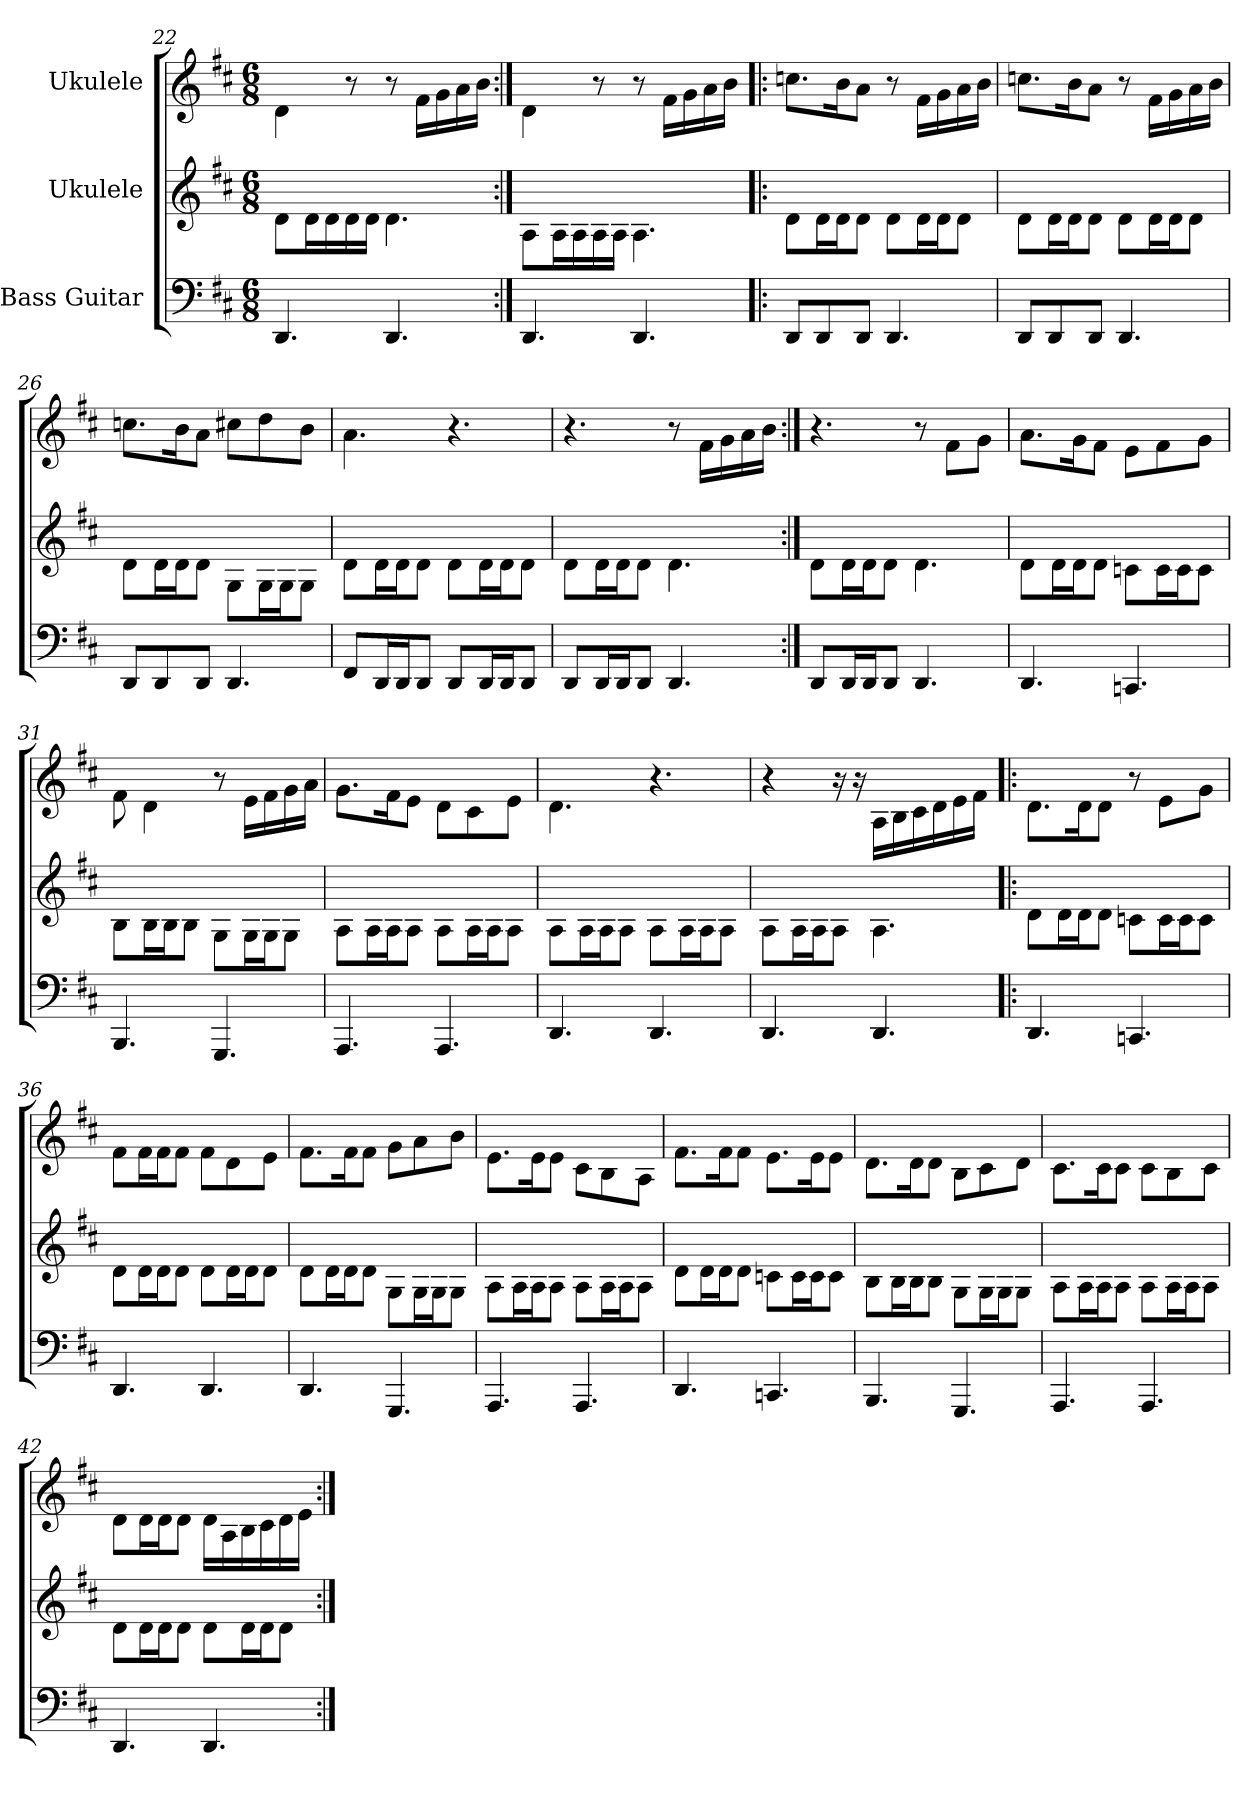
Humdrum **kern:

**kern	**kern	**kern
*part3	*part2	*part1
*staff3	*staff2	*staff1
*I"Bass Guitar	*I"Ukulele	*I"Ukulele
!!LO:LB:g=z
*	*	*
*k[f#c#]	*k[f#c#]	*k[f#c#]
*D:	*D:	*D:
*M6/8	*M6/8	*M6/8
=22	=22	=22
4.DDi/	8dj\L	4dZ\
.	16dj\L	.
.	16dj\	.
.	16dj\	8r
.	16dj\JJ	.
4.DDi/	4.dj\	8r
.	.	16f#Z\LL
.	.	16gZ\
.	.	16aZ\
.	.	16bZ\JJ
=23:|!	=23:|!	=23:|!
4.DDi/	8Aj\L	4dZ\
.	16Aj\L	.
.	16Aj\	.
.	16Aj\	8r
.	16Aj\JJ	.
4.DDi/	4.Aj\	8r
.	.	16f#Z\LL
.	.	16gZ\
.	.	16aZ\
.	.	16bZ\JJ
=24!|:	=24!|:	=24!|:
8DDi/L	8dj\L	8.ccZ\L
8DDi/	16dj\L	.
.	16dj\J	16bZ\k
8DDi/J	8dj\J	8aZ\J
4.DDi/	8dj\L	8r
.	16dj\L	16f#Z\LL
.	16dj\J	16gZ\
.	8dj\J	16aZ\
.	.	16bZ\JJ
=25	=25	=25
8DDi/L	8dj\L	8.ccZ\L
8DDi/	16dj\L	.
.	16dj\J	16bZ\k
8DDi/J	8dj\J	8aZ\J
4.DDi/	8dj\L	8r
.	16dj\L	16f#Z\LL
.	16dj\J	16gZ\
.	8dj\J	16aZ\
.	.	16bZ\JJ
!!LO:LB:g=z
=26	=26	=26
8DDi/L	8dj\L	8.ccZ\L
8DDi/	16dj\L	.
.	16dj\J	16bZ\k
8DDi/J	8dj\J	8aZ\J
4.DDi/	8Gj\L	8cc#Z\L
.	16Gj\L	8ddZ\
.	16Gj\J	.
.	8Gj\J	8bZ\J
=27	=27	=27
8FF#i/L	8dj\L	4.aZ\
16DDi/L	16dj\L	.
16DDi/J	16dj\J	.
8DDi/J	8dj\J	.
8DDi/L	8dj\L	4.r
16DDi/L	16dj\L	.
16DDi/J	16dj\J	.
8DDi/J	8dj\J	.
=28	=28	=28
8DDi/L	8dj\L	4.r
16DDi/L	16dj\L	.
16DDi/J	16dj\J	.
8DDi/J	8dj\J	.
4.DDi/	4.dj\	8r
.	.	16f#Z\LL
.	.	16gZ\
.	.	16aZ\
.	.	16bZ\JJ
=29:|!	=29:|!	=29:|!
8DDi/L	8dj\L	4.r
16DDi/L	16dj\L	.
16DDi/J	16dj\J	.
8DDi/J	8dj\J	.
4.DDi/	4.dj\	8r
.	.	8f#Z\L
.	.	8gZ\J
=30	=30	=30
4.DDi/	8dj\L	8.aZ\L
.	16dj\L	.
.	16dj\J	16gZ\k
.	8dj\J	8f#Z\J
4.CCi/	8cnj\L	8eZ\L
.	16cj\L	8f#Z\
.	16cj\J	.
.	8cj\J	8gZ\J
!!LO:PB:g=z
=31	=31	=31
4.BBBi/	8Bj\L	8f#Z\
.	16Bj\L	4dZ\
.	16Bj\J	.
.	8Bj\J	.
4.GGGi/	8Gj\L	8r
.	16Gj\L	16eZ\LL
.	16Gj\J	16f#Z\
.	8Gj\J	16gZ\
.	.	16aZ\JJ
=32	=32	=32
4.AAAi/	8Aj\L	8.gZ\L
.	16Aj\L	.
.	16Aj\J	16f#Z\k
.	8Aj\J	8eZ\J
4.AAAi/	8Aj\L	8dZ\L
.	16Aj\L	8c#Z\
.	16Aj\J	.
.	8Aj\J	8eZ\J
=33	=33	=33
4.DDi/	8Aj\L	4.dZ\
.	16Aj\L	.
.	16Aj\J	.
.	8Aj\J	.
4.DDi/	8Aj\L	4.r
.	16Aj\L	.
.	16Aj\J	.
.	8Aj\J	.
=34	=34	=34
4.DDi/	8Aj\L	4r
.	16Aj\L	.
.	16Aj\J	.
.	8Aj\J	16r
.	.	16r
4.DDi/	4.Aj\	16AZ\LL
.	.	16BZ\
.	.	16c#Z\
.	.	16dZ\
.	.	16eZ\
.	.	16f#Z\JJ
!!LO:LB:g=z
=35!|:	=35!|:	=35!|:
4.DDi/	8dj\L	8.dZ\L
.	16dj\L	.
.	16dj\J	16dZ\k
.	8dj\J	8dZ\J
4.CCi/	8cnj\L	8r
.	16cj\L	8eZ\L
.	16cj\J	.
.	8cj\J	8gZ\J
=36	=36	=36
4.DDi/	8dj\L	8f#Z\L
.	16dj\L	16f#Z\L
.	16dj\J	16f#Z\J
.	8dj\J	8f#Z\J
4.DDi/	8dj\L	8f#Z\L
.	16dj\L	8dZ\
.	16dj\J	.
.	8dj\J	8eZ\J
=37	=37	=37
4.DDi/	8dj\L	8.f#Z\L
.	16dj\L	.
.	16dj\J	16f#Z\k
.	8dj\J	8f#Z\J
4.GGGi/	8Gj\L	8gZ\L
.	16Gj\L	8aZ\
.	16Gj\J	.
.	8Gj\J	8bZ\J
=38	=38	=38
4.AAAi/	8Aj\L	8.eZ\L
.	16Aj\L	.
.	16Aj\J	16eZ\k
.	8Aj\J	8eZ\J
4.AAAi/	8Aj\L	8c#Z\L
.	16Aj\L	8BZ\
.	16Aj\J	.
.	8Aj\J	8AZ\J
=39	=39	=39
4.DDi/	8dj\L	8.f#Z\L
.	16dj\L	.
.	16dj\J	16f#Z\k
.	8dj\J	8f#Z\J
4.CCi/	8cnj\L	8.eZ\L
.	16cj\L	.
.	16cj\J	16eZ\k
.	8cj\J	8eZ\J
!!LO:LB:g=z
=40	=40	=40
4.BBBi/	8Bj\L	8.dZ\L
.	16Bj\L	.
.	16Bj\J	16dZ\k
.	8Bj\J	8dZ\J
4.GGGi/	8Gj\L	8BZ\L
.	16Gj\L	8c#Z\
.	16Gj\J	.
.	8Gj\J	8dZ\J
=41	=41	=41
4.AAAi/	8Aj\L	8.c#Z\L
.	16Aj\L	.
.	16Aj\J	16c#Z\k
.	8Aj\J	8c#Z\J
4.AAAi/	8Aj\L	8c#Z\L
.	16Aj\L	8BZ\
.	16Aj\J	.
.	8Aj\J	8c#Z\J
=42	=42	=42
4.DDi/	8dj\L	8dZ\L
.	16dj\L	16dZ\L
.	16dj\J	16dZ\J
.	8dj\J	8dZ\J
4.DDi/	8dj\L	16dZ\LL
.	.	16AZ\
.	16dj\L	16BZ\
.	16dj\J	16c#Z\
.	8dj\J	16dZ\
.	.	16eZ\JJ
=:|!	=:|!	=:|!
*-	*-	*-
